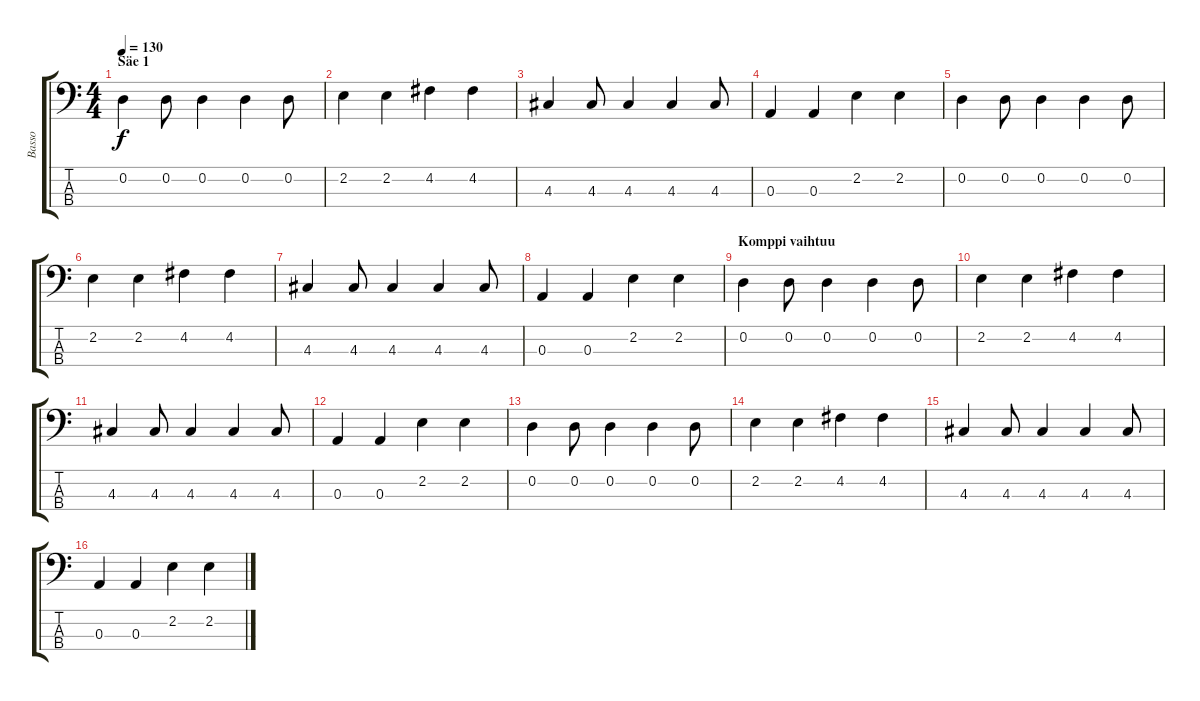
\track ("Basso" "Basso") {instrument slapbass1}
\staff {score tabs}
\tuning (G2 D2 A1 E1) {hide}
\ts (4 4)
\section ("" "Säe 1")
\tempo 130
\clef f4
\ks c
0.2.4{dy f instrument slapbass1} 0.2.8 0.2.4 0.2.4 0.2.8 |
2.2.4 2.2.4 4.2.4 4.2.4 |
4.3.4 4.3.8 4.3.4 4.3.4 4.3.8 |
0.3.4 0.3.4 2.2.4 2.2.4 |
0.2.4 0.2.8 0.2.4 0.2.4 0.2.8 |
2.2.4 2.2.4 4.2.4 4.2.4 |
4.3.4 4.3.8 4.3.4 4.3.4 4.3.8 |
0.3.4 0.3.4 2.2.4 2.2.4 |
\section ("" "Komppi vaihtuu")
0.2.4 0.2.8 0.2.4 0.2.4 0.2.8 |
2.2.4 2.2.4 4.2.4 4.2.4 |
4.3.4 4.3.8 4.3.4 4.3.4 4.3.8 |
0.3.4 0.3.4 2.2.4 2.2.4 |
0.2.4 0.2.8 0.2.4 0.2.4 0.2.8 |
2.2.4 2.2.4 4.2.4 4.2.4 |
4.3.4 4.3.8 4.3.4 4.3.4 4.3.8 |
0.3.4 0.3.4 2.2.4 2.2.4
